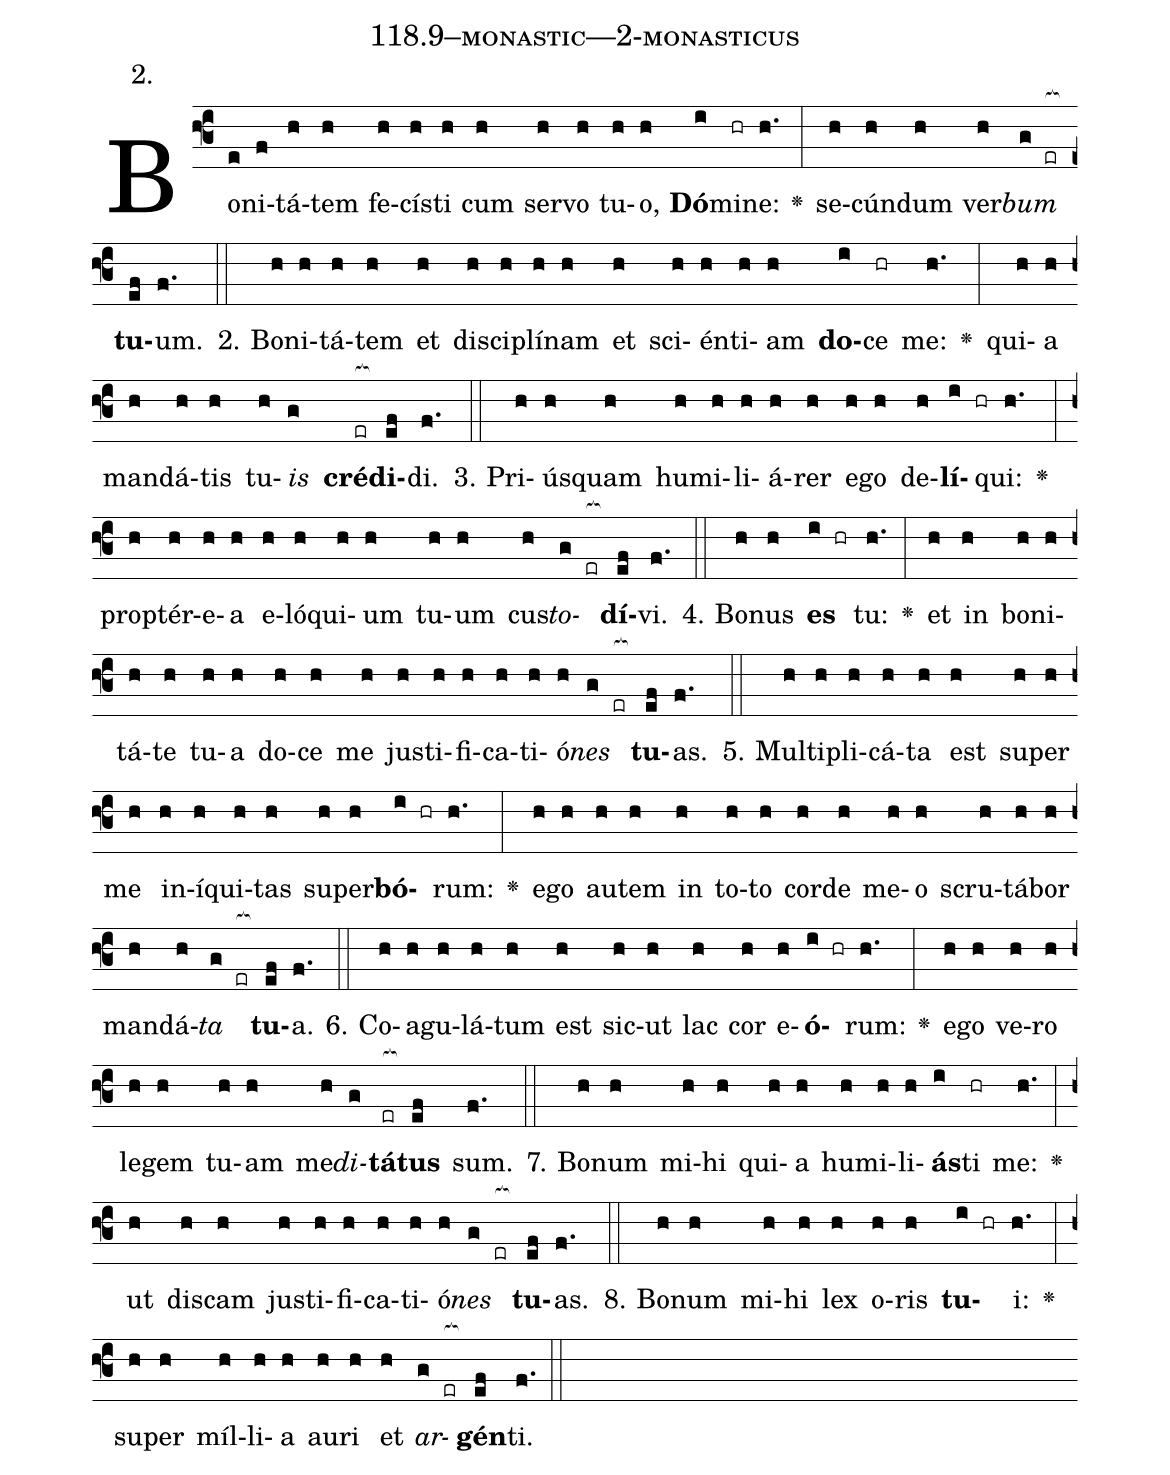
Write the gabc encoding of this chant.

name: 118.9--monastic---2-monasticus;
annotation: 2.;
%%
(f3)Bo(e)ni(f)tá(h)tem(h) fe(h)cís(h)ti(h) cum(h) ser(h)vo(h) tu(h)o,(h) <b>Dó</b>(i)mi(hr)ne:(h.) <v>\greheightstar</v>(:) se(h)cún(h)dum(h) ver(h)<i>bum</i>(g er[ocb:1{]) <b>tu</b>(ef[ocb:0}])um.(f.) (::)
2. Bo(h)ni(h)tá(h)tem(h) et(h) di(h)sci(h)plí(h)nam(h) et(h) sci(h)én(h)ti(h)am(h) <b>do</b>(i)ce(hr) me:(h.) <v>\greheightstar</v>(:) qui(h)a(h) man(h)dá(h)tis(h) tu(h)<i>is</i>(g) <b>cré</b>(er[ocb:1{])<b>di</b>(ef[ocb:0}])di.(f.) (::)
3. Pri(h)ús(h)quam(h) hu(h)mi(h)li(h)á(h)rer(h) e(h)go(h) de(h)<b>lí</b>(i hr)qui:(h.) <v>\greheightstar</v>(:) prop(h)tér(h)e(h)a(h) e(h)ló(h)qui(h)um(h) tu(h)um(h) cus(h)<i>to</i>(g er[ocb:1{])<b>dí</b>(ef[ocb:0}])vi.(f.) (::)
4. Bo(h)nus(h) <b>es</b>(i hr) tu:(h.) <v>\greheightstar</v>(:) et(h) in(h) bo(h)ni(h)tá(h)te(h) tu(h)a(h) do(h)ce(h) me(h) jus(h)ti(h)fi(h)ca(h)ti(h)ó(h)<i>nes</i>(g er[ocb:1{]) <b>tu</b>(ef[ocb:0}])as.(f.) (::)
5. Mul(h)ti(h)pli(h)cá(h)ta(h) est(h) su(h)per(h) me(h) in(h)í(h)qui(h)tas(h) su(h)per(h)<b>bó</b>(i hr)rum:(h.) <v>\greheightstar</v>(:) e(h)go(h) au(h)tem(h) in(h) to(h)to(h) cor(h)de(h) me(h)o(h) scru(h)tá(h)bor(h) man(h)dá(h)<i>ta</i>(g er[ocb:1{]) <b>tu</b>(ef[ocb:0}])a.(f.) (::)
6. Co(h)a(h)gu(h)lá(h)tum(h) est(h) sic(h)ut(h) lac(h) cor(h) e(h)<b>ó</b>(i hr)rum:(h.) <v>\greheightstar</v>(:) e(h)go(h) ve(h)ro(h) le(h)gem(h) tu(h)am(h) me(h)<i>di</i>(g)<b>tá</b>(er[ocb:1{])<b>tus</b>(ef[ocb:0}]) sum.(f.) (::)
7. Bo(h)num(h) mi(h)hi(h) qui(h)a(h) hu(h)mi(h)li(h)<b>ás</b>(i)ti(hr) me:(h.) <v>\greheightstar</v>(:) ut(h) dis(h)cam(h) jus(h)ti(h)fi(h)ca(h)ti(h)ó(h)<i>nes</i>(g er[ocb:1{]) <b>tu</b>(ef[ocb:0}])as.(f.) (::)
8. Bo(h)num(h) mi(h)hi(h) lex(h) o(h)ris(h) <b>tu</b>(i hr)i:(h.) <v>\greheightstar</v>(:) su(h)per(h) míl(h)li(h)a(h) au(h)ri(h) et(h) <i>ar</i>(g er[ocb:1{])<b>gén</b>(ef[ocb:0}])ti.(f.) (::)
